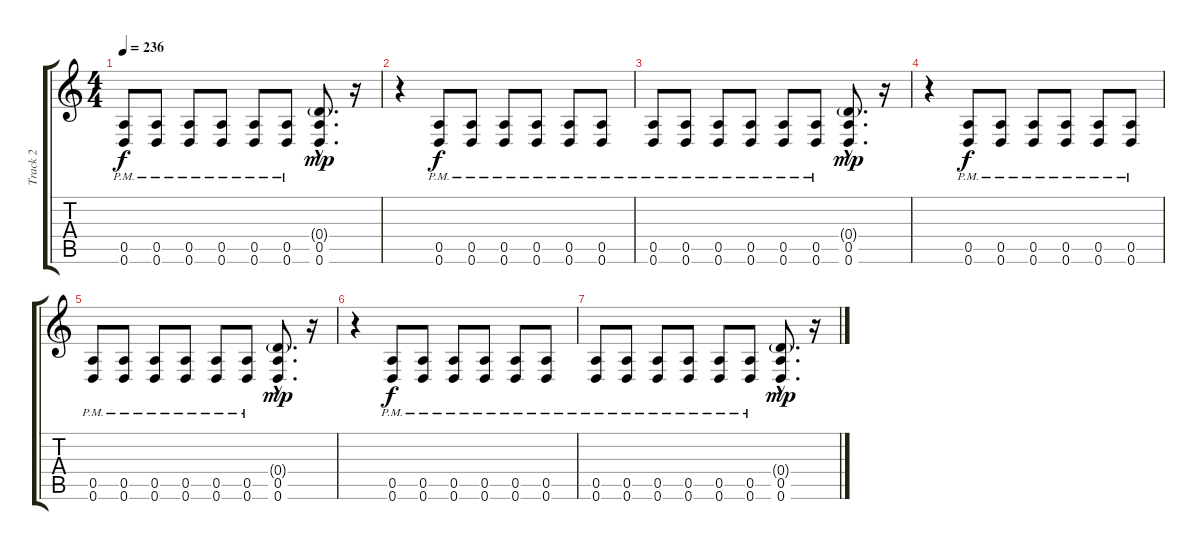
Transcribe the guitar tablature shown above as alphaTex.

\track ("Track 2" "Track 2") {instrument distortionguitar}
\staff {score tabs}
\tuning (E4 B3 G3 D3 A2 D2) {hide}
\ts (4 4)
\tempo 236
\clef g2
\ks c
(0.5{pm} 0.6{pm}).8{dy f} (0.5{pm} 0.6{pm}).8 (0.5{pm} 0.6{pm}).8 (0.5{pm} 0.6{pm}).8 (0.5{pm} 0.6{pm}).8 (0.5{pm} 0.6{pm}).8 (0.4{g hac} 0.5{hac} 0.6{hac}).8{d dy mp} r.16 |
r.4 (0.5{pm} 0.6{pm}).8{dy f} (0.5{pm} 0.6{pm}).8 (0.5{pm} 0.6{pm}).8 (0.5{pm} 0.6{pm}).8 (0.5{pm} 0.6{pm}).8 (0.5{pm} 0.6{pm}).8 |
(0.5{pm} 0.6{pm}).8 (0.5{pm} 0.6{pm}).8 (0.5{pm} 0.6{pm}).8 (0.5{pm} 0.6{pm}).8 (0.5{pm} 0.6{pm}).8 (0.5{pm} 0.6{pm}).8 (0.4{g hac} 0.5{hac} 0.6{hac}).8{d dy mp} r.16 |
r.4 (0.5{pm} 0.6{pm}).8{dy f} (0.5{pm} 0.6{pm}).8 (0.5{pm} 0.6{pm}).8 (0.5{pm} 0.6{pm}).8 (0.5{pm} 0.6{pm}).8 (0.5{pm} 0.6{pm}).8 |
(0.5{pm} 0.6{pm}).8 (0.5{pm} 0.6{pm}).8 (0.5{pm} 0.6{pm}).8 (0.5{pm} 0.6{pm}).8 (0.5{pm} 0.6{pm}).8 (0.5{pm} 0.6{pm}).8 (0.4{g hac} 0.5{hac} 0.6{hac}).8{d dy mp} r.16 |
r.4 (0.5{pm} 0.6{pm}).8{dy f} (0.5{pm} 0.6{pm}).8 (0.5{pm} 0.6{pm}).8 (0.5{pm} 0.6{pm}).8 (0.5{pm} 0.6{pm}).8 (0.5{pm} 0.6{pm}).8 |
(0.5{pm} 0.6{pm}).8 (0.5{pm} 0.6{pm}).8 (0.5{pm} 0.6{pm}).8 (0.5{pm} 0.6{pm}).8 (0.5{pm} 0.6{pm}).8 (0.5{pm} 0.6{pm}).8 (0.4{g hac} 0.5{hac} 0.6{hac}).8{d dy mp} r.16
